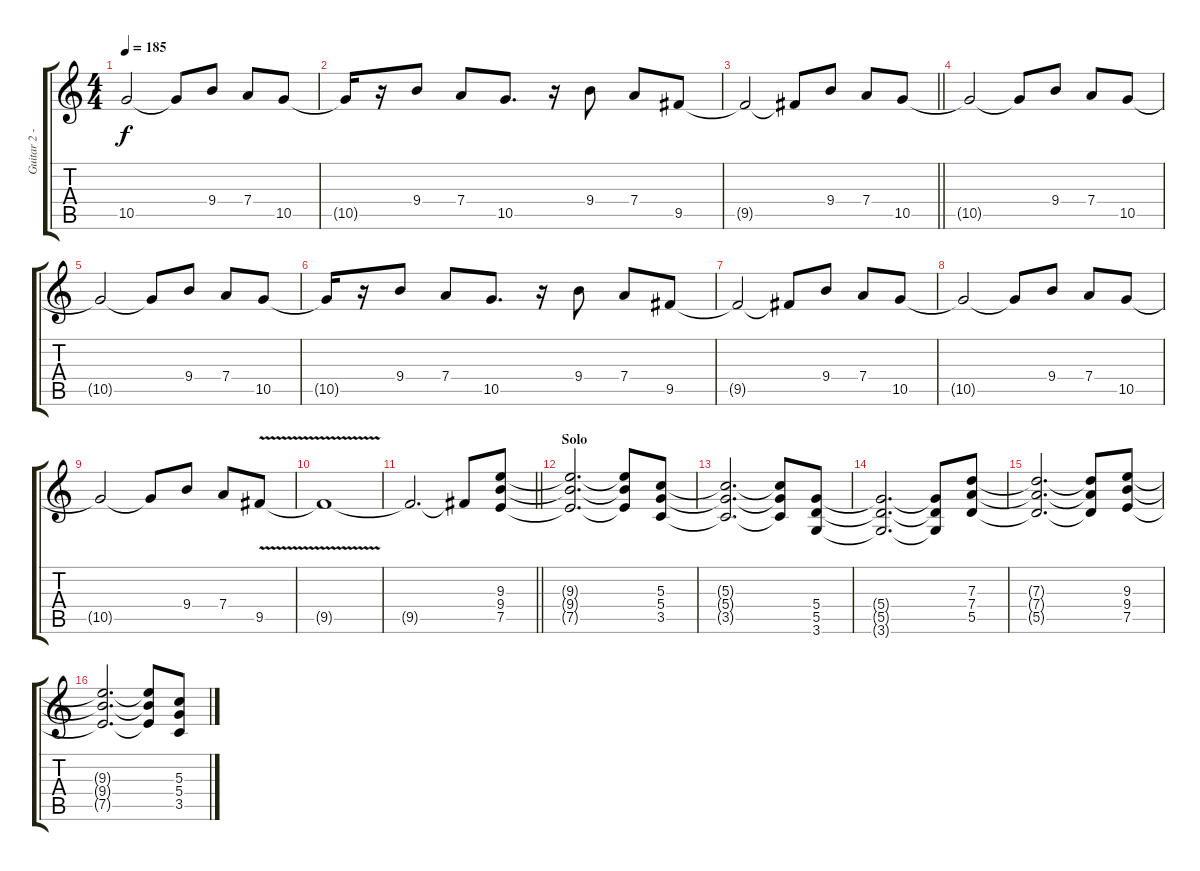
\track ("Guitar 2 - Smith" "Guitar 2 -") {instrument overdrivenguitar}
\staff {score tabs}
\tuning (E4 B3 G3 D3 A2 E2) {hide}
\ts (4 4)
\tempo 185
\clef g2
\ks c
10.5{t}.2{dy f} 10.5{t}.8 9.4.8 7.4.8 10.5.8 |
10.5{t}.16 r.16 9.4.8 7.4.8 10.5.8{d} r.16 9.4.8 7.4.8 9.5.8 |
\barLineRight lightlight
9.5{t}.2 9.5{t}.8 9.4.8 7.4.8 10.5.8 |
\section ("" "")
10.5{t}.2 10.5{t}.8 9.4.8 7.4.8 10.5.8 |
10.5{t}.2 10.5{t}.8 9.4.8 7.4.8 10.5.8 |
10.5{t}.16 r.16 9.4.8 7.4.8 10.5.8{d} r.16 9.4.8 7.4.8 9.5.8 |
9.5{t}.2 9.5{t}.8 9.4.8 7.4.8 10.5.8 |
10.5{t}.2 10.5{t}.8 9.4.8 7.4.8 10.5.8 |
10.5{t}.2 10.5{t}.8 9.4.8 7.4.8 9.5{v}.8 |
9.5{t}.1 |
\barLineRight lightlight
9.5{t}.2{d} 9.5{t}.8 (9.3 9.4 7.5).8{volume 12 balance 11} |
\section ("" "Solo")
(9.3{t} 9.4{t} 7.5{t}).2{d} (9.3{t} 9.4{t} 7.5{t}).8 (5.3 5.4 3.5).8 |
(5.3{t} 5.4{t} 3.5{t}).2{d} (5.3{t} 5.4{t} 3.5{t}).8 (5.4 5.5 3.6).8 |
(5.4{t} 5.5{t} 3.6{t}).2{d} (5.4{t} 5.5{t} 3.6{t}).8 (7.3 7.4 5.5).8 |
(7.3{t} 7.4{t} 5.5{t}).2{d} (7.3{t} 7.4{t} 5.5{t}).8 (9.3 9.4 7.5).8 |
(9.3{t} 9.4{t} 7.5{t}).2{d} (9.3{t} 9.4{t} 7.5{t}).8 (5.3 5.4 3.5).8
